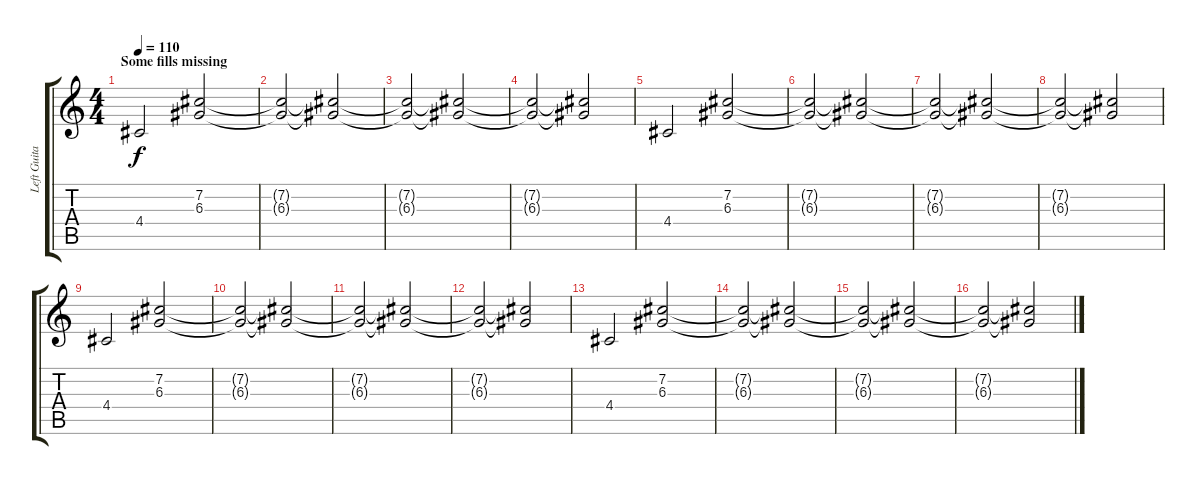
\track ("Left Guitar" "Left Guita") {instrument distortionguitar}
\staff {score tabs}
\tuning (B3 Gb3 D3 A2 E2 B1) {hide}
\ts (4 4)
\section ("" "Some fills missing")
\tempo 110
\clef g2
\ks c
4.4.2{dy f} (7.2 6.3).2 |
(7.2{t} 6.3{t}).2 (7.2{t} 6.3{t}).2 |
(7.2{t} 6.3{t}).2 (7.2{t} 6.3{t}).2 |
(7.2{t} 6.3{t}).2 (7.2{t} 6.3{t}).2 |
4.4.2 (7.2 6.3).2 |
(7.2{t} 6.3{t}).2 (7.2{t} 6.3{t}).2 |
(7.2{t} 6.3{t}).2 (7.2{t} 6.3{t}).2 |
(7.2{t} 6.3{t}).2 (7.2{t} 6.3{t}).2 |
4.4.2 (7.2 6.3).2 |
(7.2{t} 6.3{t}).2 (7.2{t} 6.3{t}).2 |
(7.2{t} 6.3{t}).2 (7.2{t} 6.3{t}).2 |
(7.2{t} 6.3{t}).2 (7.2{t} 6.3{t}).2 |
4.4.2 (7.2 6.3).2 |
(7.2{t} 6.3{t}).2 (7.2{t} 6.3{t}).2 |
(7.2{t} 6.3{t}).2 (7.2{t} 6.3{t}).2 |
(7.2{t} 6.3{t}).2 (7.2{t} 6.3{t}).2
